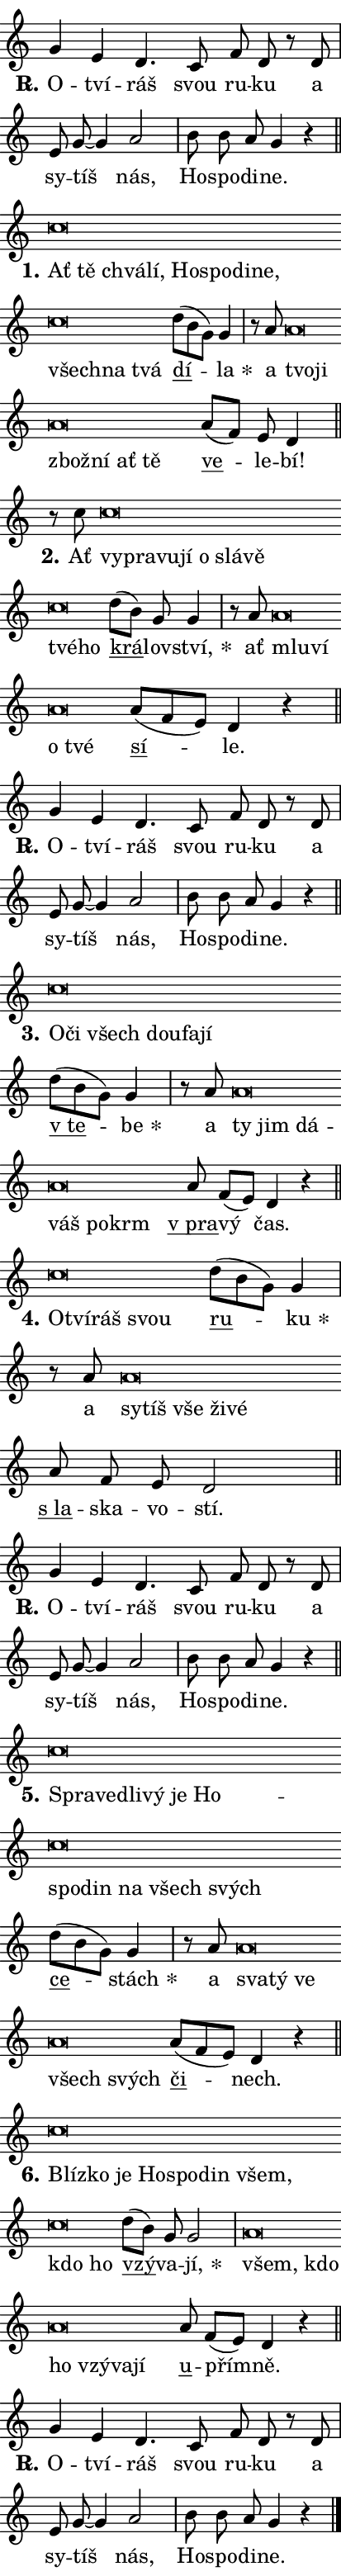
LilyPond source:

\version "2.22.1"
\header { tagline = "" }
\paper {
  indent = 0\cm
  top-margin = 0\cm
  right-margin = 0\cm
  bottom-margin = 0\cm
  left-margin = 0\cm
  paper-width = 7\cm
  page-breaking = #ly:one-page-breaking
  system-system-spacing.basic-distance = #11
  score-system-spacing.basic-distance = #11.3
  ragged-last = ##f
}


%% Author: Thomas Morley
%% https://lists.gnu.org/archive/html/lilypond-user/2020-05/msg00002.html
#(define (line-position grob)
"Returns position of @var[grob} in current system:
   @code{'start}, if at first time-step
   @code{'end}, if at last time-step
   @code{'middle} otherwise
"
  (let* ((col (ly:item-get-column grob))
         (ln (ly:grob-object col 'left-neighbor))
         (rn (ly:grob-object col 'right-neighbor))
         (col-to-check-left (if (ly:grob? ln) ln col))
         (col-to-check-right (if (ly:grob? rn) rn col))
         (break-dir-left
           (and
             (ly:grob-property col-to-check-left 'non-musical #f)
             (ly:item-break-dir col-to-check-left)))
         (break-dir-right
           (and
             (ly:grob-property col-to-check-right 'non-musical #f)
             (ly:item-break-dir col-to-check-right))))
        (cond ((eqv? 1 break-dir-left) 'start)
              ((eqv? -1 break-dir-right) 'end)
              (else 'middle))))

#(define (tranparent-at-line-position vctor)
  (lambda (grob)
  "Relying on @code{line-position} select the relevant enry from @var{vctor}.
Used to determine transparency,"
    (case (line-position grob)
      ((end) (not (vector-ref vctor 0)))
      ((middle) (not (vector-ref vctor 1)))
      ((start) (not (vector-ref vctor 2))))))

noteHeadBreakVisibility =
#(define-music-function (break-visibility)(vector?)
"Makes @code{NoteHead}s transparent relying on @var{break-visibility}"
#{
  \override NoteHead.transparent =
    #(tranparent-at-line-position break-visibility)
#})

#(define delete-ledgers-for-transparent-note-heads
  (lambda (grob)
    "Reads whether a @code{NoteHead} is transparent.
If so this @code{NoteHead} is removed from @code{'note-heads} from
@var{grob}, which is supposed to be @code{LedgerLineSpanner}.
As a result ledgers are not printed for this @code{NoteHead}"
    (let* ((nhds-array (ly:grob-object grob 'note-heads))
           (nhds-list
             (if (ly:grob-array? nhds-array)
                 (ly:grob-array->list nhds-array)
                 '()))
           ;; Relies on the transparent-property being done before
           ;; Staff.LedgerLineSpanner.after-line-breaking is executed.
           ;; This is fragile ...
           (to-keep
             (remove
               (lambda (nhd)
                 (ly:grob-property nhd 'transparent #f))
               nhds-list)))
      ;; TODO find a better method to iterate over grob-arrays, similiar
      ;; to filter/remove etc for lists
      ;; For now rebuilt from scratch
      (set! (ly:grob-object grob 'note-heads)  '())
      (for-each
        (lambda (nhd)
          (ly:pointer-group-interface::add-grob grob 'note-heads nhd))
        to-keep))))

hideNotes = {
  \noteHeadBreakVisibility #begin-of-line-visible
}
unHideNotes = {
  \noteHeadBreakVisibility #all-visible
}

% work-around for resetting accidentals
% https://lilypond.org/doc/v2.23/Documentation/notation/displaying-rhythms#unmetered-music
cadenzaMeasure = {
  \cadenzaOff
  \partial 1024 s1024
  \cadenzaOn
}

#(define-markup-command (accent layout props text) (markup?)
  "Underline accented syllable"
  (interpret-markup layout props
    #{\markup \override #'(offset . 4.3) \underline { #text }#}))

responsum = \markup \concat {
  "R" \hspace #-1.05 \path #0.1 #'((moveto 0 0.07) (lineto 0.9 0.8)) \hspace #0.05 "."
}

\layout {
    \context {
        \Staff
        \remove "Time_signature_engraver"
        \override LedgerLineSpanner.after-line-breaking = #delete-ledgers-for-transparent-note-heads
    }
    \context {
        \Voice {
            \override NoteHead.output-attributes = #'((class . "notehead"))
            \override Hairpin.height = #0.55
        }
    }
    \context {
        \Lyrics {
            \override StanzaNumber.output-attributes = #'((class . "stanzanumber"))
            \override LyricSpace.minimum-distance = #0.9
            \override LyricText.font-name = #"TeX Gyre Schola"
            \override LyricText.font-size = 1
            \override StanzaNumber.font-name = #"TeX Gyre Schola Bold"
            \override StanzaNumber.font-size = 1
        }
    }
}

% magnetic-lyrics.ily
%
%   written by
%     Jean Abou Samra <jean@abou-samra.fr>
%     Werner Lemberg <wl@gnu.org>
%
%   adapted by
%     Jiri Hon <jiri.hon@gmail.com>
%
% Version 2022-Apr-15

% https://www.mail-archive.com/lilypond-user@gnu.org/msg149350.html

#(define (Left_hyphen_pointer_engraver context)
   "Collect syllable-hyphen-syllable occurrences in lyrics and store
them in properties.  This engraver only looks to the left.  For
example, if the lyrics input is @code{foo -- bar}, it does the
following.

@itemize @bullet
@item
Set the @code{text} property of the @code{LyricHyphen} grob between
@q{foo} and @q{bar} to @code{foo}.

@item
Set the @code{left-hyphen} property of the @code{LyricText} grob with
text @q{foo} to the @code{LyricHyphen} grob between @q{foo} and
@q{bar}.
@end itemize

Use this auxiliary engraver in combination with the
@code{lyric-@/text::@/apply-@/magnetic-@/offset!} hook."
   (let ((hyphen #f)
         (text #f))
     (make-engraver
      (acknowledgers
       ((lyric-syllable-interface engraver grob source-engraver)
        (set! text grob)))
      (end-acknowledgers
       ((lyric-hyphen-interface engraver grob source-engraver)
        ;(when (not (grob::has-interface grob 'lyric-space-interface))
          (set! hyphen grob)));)
      ((stop-translation-timestep engraver)
       (when (and text hyphen)
         (ly:grob-set-object! text 'left-hyphen hyphen))
       (set! text #f)
       (set! hyphen #f)))))

#(define (lyric-text::apply-magnetic-offset! grob)
   "If the space between two syllables is less than the value in
property @code{LyricText@/.details@/.squash-threshold}, move the right
syllable to the left so that it gets concatenated with the left
syllable.

Use this function as a hook for
@code{LyricText@/.after-@/line-@/breaking} if the
@code{Left_@/hyphen_@/pointer_@/engraver} is active."
   (let ((hyphen (ly:grob-object grob 'left-hyphen #f)))
     (when hyphen
       (let ((left-text (ly:spanner-bound hyphen LEFT)))
         (when (grob::has-interface left-text 'lyric-syllable-interface)
           (let* ((common (ly:grob-common-refpoint grob left-text X))
                  (this-x-ext (ly:grob-extent grob common X))
                  (left-x-ext
                   (begin
                     ;; Trigger magnetism for left-text.
                     (ly:grob-property left-text 'after-line-breaking)
                     (ly:grob-extent left-text common X)))
                  ;; `delta` is the gap width between two syllables.
                  (delta (- (interval-start this-x-ext)
                            (interval-end left-x-ext)))
                  (details (ly:grob-property grob 'details))
                  (threshold (assoc-get 'squash-threshold details 0.2)))
             (when (< delta threshold)
               (let* (;; We have to manipulate the input text so that
                      ;; ligatures crossing syllable boundaries are not
                      ;; disabled.  For languages based on the Latin
                      ;; script this is essentially a beautification.
                      ;; However, for non-Western scripts it can be a
                      ;; necessity.
                      (lt (ly:grob-property left-text 'text))
                      (rt (ly:grob-property grob 'text))
                      (is-space (grob::has-interface hyphen 'lyric-space-interface))
                      (space (if is-space " " ""))
                      (space-markup (grob-interpret-markup grob " "))
                      (space-size (interval-length (ly:stencil-extent space-markup X)))
                      (extra-delta (if is-space space-size 0))
                      ;; Append new syllable.
                      (ltrt-space (if (and (string? lt) (string? rt))
                                (string-append lt space rt)
                                (make-concat-markup (list lt space rt))))
                      ;; Right-align `ltrt` to the right side.
                      (ltrt-space-markup (grob-interpret-markup
                               grob
                               (make-translate-markup
                                (cons (interval-length this-x-ext) 0)
                                (make-right-align-markup ltrt-space)))))
                 (begin
                   ;; Don't print `left-text`.
                   (ly:grob-set-property! left-text 'stencil #f)
                   ;; Set text and stencil (which holds all collected
                   ;; syllables so far) and shift it to the left.
                   (ly:grob-set-property! grob 'text ltrt-space)
                   (ly:grob-set-property! grob 'stencil ltrt-space-markup)
                   (ly:grob-translate-axis! grob (- (- delta extra-delta)) X))))))))))


#(define (lyric-hyphen::displace-bounds-first grob)
   ;; Make very sure this callback isn't triggered too early.
   (let ((left (ly:spanner-bound grob LEFT))
         (right (ly:spanner-bound grob RIGHT)))
     (ly:grob-property left 'after-line-breaking)
     (ly:grob-property right 'after-line-breaking)
     (ly:lyric-hyphen::print grob)))

squashThreshold = #0.4

\layout {
  \context {
    \Lyrics
    \consists #Left_hyphen_pointer_engraver
    \override LyricText.after-line-breaking =
      #lyric-text::apply-magnetic-offset!
    \override LyricHyphen.stencil = #lyric-hyphen::displace-bounds-first
    \override LyricText.details.squash-threshold = \squashThreshold
    \override LyricHyphen.minimum-distance = 0
    \override LyricHyphen.minimum-length = \squashThreshold
  }
}

squash = \override LyricText.details.squash-threshold = 9999
unSquash = \override LyricText.details.squash-threshold = \squashThreshold

left = \override LyricText.self-alignment-X = #LEFT
unLeft = \revert LyricText.self-alignment-X

starOffset = #(lambda (grob) 
                (let ((x_offset (ly:self-alignment-interface::aligned-on-x-parent grob)))
                  (if (= x_offset 0) 0 (+ x_offset 1.2))))

star = #(define-music-function (syllable)(string?)
"Append star separator at the end of a syllable"
#{
  \once \override LyricText.X-offset = #starOffset
  \lyricmode { \markup {
    #syllable
    \override #'((font-name . "TeX Gyre Schola Bold")) \hspace #0.2 \lower #0.65 \larger "*"
  } }
#})

starAccent = #(define-music-function (syllable)(string?)
"Append star separator at the end of a syllable and make accent"
#{
  \once \override LyricText.X-offset = #starOffset
  \lyricmode { \markup {
    \accent #syllable
    \override #'((font-name . "TeX Gyre Schola Bold")) \hspace #0.2 \lower #0.65 \larger "*"
  } }
#})

breath = #(define-music-function (syllable)(string?)
"Append breathing indicator at the end of a syllable"
#{
  \lyricmode { \markup { #syllable "+" } }
#})

optionalBreath = #(define-music-function (syllable)(string?)
"Append optional breathing indicator at the end of a syllable"
#{
  \lyricmode { \markup { #syllable "(+)" } }
#})


\score {
    <<
        \new Voice = "melody" { \cadenzaOn \key c \major \relative { g'4 e d4. c8 f d r d \cadenzaMeasure \bar "|" e g~ g4 a2 \cadenzaMeasure \bar "|" b8 b a g4 r \cadenzaMeasure \bar "||" \break } }
        \new Lyrics \lyricsto "melody" { \lyricmode { \set stanza = \responsum
O -- tví -- ráš svou ru -- ku a sy -- tíš nás, Ho -- spo -- di -- ne. } }
    >>
    \layout {}
}

\score {
    <<
        \new Voice = "melody" { \cadenzaOn \key c \major \relative { c''\breve*1/16 \hideNotes \breve*1/16 \bar "" \breve*1/16 \bar "" \breve*1/16 \bar "" \breve*1/16 \bar "" \breve*1/16 \bar "" \breve*1/16 \bar "" \breve*1/16 \bar "" \breve*1/16 \bar "" \breve*1/16 \breve*1/16 \bar "" \unHideNotes \bar "" d8[( b g)] g4 \cadenzaMeasure \bar "|" r8 a8 a\breve*1/16 \hideNotes \breve*1/16 \bar "" \breve*1/16 \bar "" \breve*1/16 \bar "" \breve*1/16 \breve*1/16 \bar "" \unHideNotes \bar "" a8[( f)] e d4 \cadenzaMeasure \bar "||" \break } }
        \new Lyrics \lyricsto "melody" { \lyricmode { \set stanza = "1."
\left Ať \squash tě chvá -- lí, Ho -- spo -- di -- ne, všech -- na tvá \unLeft \unSquash \markup \accent dí -- \star la a \left tvo -- \squash ji zbož -- ní ať tě \unLeft \unSquash \markup \accent ve -- le -- bí! } }
    >>
    \layout {}
}

\score {
    <<
        \new Voice = "melody" { \cadenzaOn \key c \major \relative { r8 c''8 c\breve*1/16 \hideNotes \breve*1/16 \bar "" \breve*1/16 \bar "" \breve*1/16 \bar "" \breve*1/16 \bar "" \breve*1/16 \bar "" \breve*1/16 \bar "" \breve*1/16 \breve*1/16 \bar "" \unHideNotes \bar "" d8[( b)] g g4 \cadenzaMeasure \bar "|" r8 a8 a\breve*1/16 \hideNotes \breve*1/16 \bar "" \breve*1/16 \breve*1/16 \bar "" \unHideNotes \bar "" a8[( f e)] d4 r \cadenzaMeasure \bar "||" \break } }
        \new Lyrics \lyricsto "melody" { \lyricmode { \set stanza = "2."
Ať \left vy -- \squash pra -- vu -- jí o slá -- vě tvé -- ho \unLeft \unSquash \markup \accent krá -- lov -- \star ství, ať \left mlu -- \squash ví o tvé \unLeft \unSquash \markup \accent sí -- le. } }
    >>
    \layout {}
}

\score {
    <<
        \new Voice = "melody" { \cadenzaOn \key c \major \relative { g'4 e d4. c8 f d r d \cadenzaMeasure \bar "|" e g~ g4 a2 \cadenzaMeasure \bar "|" b8 b a g4 r \cadenzaMeasure \bar "||" \break } }
        \new Lyrics \lyricsto "melody" { \lyricmode { \set stanza = \responsum
O -- tví -- ráš svou ru -- ku a sy -- tíš nás, Ho -- spo -- di -- ne. } }
    >>
    \layout {}
}

\score {
    <<
        \new Voice = "melody" { \cadenzaOn \key c \major \relative { c''\breve*1/16 \hideNotes \breve*1/16 \bar "" \breve*1/16 \bar "" \breve*1/16 \bar "" \breve*1/16 \breve*1/16 \bar "" \unHideNotes \bar "" d8[( b g)] g4 \cadenzaMeasure \bar "|" r8 a8 a\breve*1/16 \hideNotes \breve*1/16 \bar "" \breve*1/16 \bar "" \breve*1/16 \bar "" \breve*1/16 \breve*1/16 \bar "" \unHideNotes \bar "" a8 f[( e)] d4 r \cadenzaMeasure \bar "||" \break } }
        \new Lyrics \lyricsto "melody" { \lyricmode { \set stanza = "3."
\left O -- \squash či všech dou -- fa -- jí \unLeft \unSquash \markup \accent "v te" -- \star be a \left ty \squash jim dá -- váš po -- krm \unLeft \unSquash \markup \accent "v pra" -- vý čas. } }
    >>
    \layout {}
}

\score {
    <<
        \new Voice = "melody" { \cadenzaOn \key c \major \relative { c''\breve*1/16 \hideNotes \breve*1/16 \bar "" \breve*1/16 \breve*1/16 \bar "" \unHideNotes \bar "" d8[( b g)] g4 \cadenzaMeasure \bar "|" r8 a8 a\breve*1/16 \hideNotes \breve*1/16 \bar "" \breve*1/16 \bar "" \breve*1/16 \breve*1/16 \bar "" \unHideNotes \bar "" a8 f e d2 \cadenzaMeasure \bar "||" \break } }
        \new Lyrics \lyricsto "melody" { \lyricmode { \set stanza = "4."
\left O -- \squash tví -- ráš svou \unLeft \unSquash \markup \accent ru -- \star ku a \left sy -- \squash tíš vše ži -- vé \unLeft \unSquash \markup \accent "s la" -- ska -- vo -- stí. } }
    >>
    \layout {}
}

\score {
    <<
        \new Voice = "melody" { \cadenzaOn \key c \major \relative { g'4 e d4. c8 f d r d \cadenzaMeasure \bar "|" e g~ g4 a2 \cadenzaMeasure \bar "|" b8 b a g4 r \cadenzaMeasure \bar "||" \break } }
        \new Lyrics \lyricsto "melody" { \lyricmode { \set stanza = \responsum
O -- tví -- ráš svou ru -- ku a sy -- tíš nás, Ho -- spo -- di -- ne. } }
    >>
    \layout {}
}

\score {
    <<
        \new Voice = "melody" { \cadenzaOn \key c \major \relative { c''\breve*1/16 \hideNotes \breve*1/16 \bar "" \breve*1/16 \bar "" \breve*1/16 \bar "" \breve*1/16 \bar "" \breve*1/16 \bar "" \breve*1/16 \bar "" \breve*1/16 \bar "" \breve*1/16 \bar "" \breve*1/16 \breve*1/16 \bar "" \unHideNotes \bar "" d8[( b g)] g4 \cadenzaMeasure \bar "|" r8 a8 a\breve*1/16 \hideNotes \breve*1/16 \bar "" \breve*1/16 \bar "" \breve*1/16 \breve*1/16 \bar "" \unHideNotes \bar "" a8[( f e)] d4 r \cadenzaMeasure \bar "||" \break } }
        \new Lyrics \lyricsto "melody" { \lyricmode { \set stanza = "5."
\left Spra -- \squash ve -- dli -- vý je Ho -- spo -- din na všech svých \unLeft \unSquash \markup \accent ce -- \star stách a \left sva -- \squash tý ve všech svých \unLeft \unSquash \markup \accent či -- nech. } }
    >>
    \layout {}
}

\score {
    <<
        \new Voice = "melody" { \cadenzaOn \key c \major \relative { c''\breve*1/16 \hideNotes \breve*1/16 \bar "" \breve*1/16 \bar "" \breve*1/16 \bar "" \breve*1/16 \bar "" \breve*1/16 \bar "" \breve*1/16 \bar "" \breve*1/16 \breve*1/16 \bar "" \unHideNotes \bar "" d8[( b)] g g2 \cadenzaMeasure \bar "|" a\breve*1/16 \hideNotes \breve*1/16 \bar "" \breve*1/16 \bar "" \breve*1/16 \bar "" \breve*1/16 \breve*1/16 \bar "" \unHideNotes \bar "" a8 f[( e)] d4 r \cadenzaMeasure \bar "||" \break } }
        \new Lyrics \lyricsto "melody" { \lyricmode { \set stanza = "6."
\left Blíz -- \squash ko je Ho -- spo -- din všem, kdo ho \unLeft \unSquash \markup \accent vzý -- va -- \star jí, \left všem, \squash kdo ho vzý -- va -- jí \unLeft \unSquash \markup \accent u -- přím -- ně. } }
    >>
    \layout {}
}

\score {
    <<
        \new Voice = "melody" { \cadenzaOn \key c \major \relative { g'4 e d4. c8 f d r d \cadenzaMeasure \bar "|" e g~ g4 a2 \cadenzaMeasure \bar "|" b8 b a g4 r \cadenzaMeasure \bar "||" \break } \bar "|." }
        \new Lyrics \lyricsto "melody" { \lyricmode { \set stanza = \responsum
O -- tví -- ráš svou ru -- ku a sy -- tíš nás, Ho -- spo -- di -- ne. } }
    >>
    \layout {}
}
